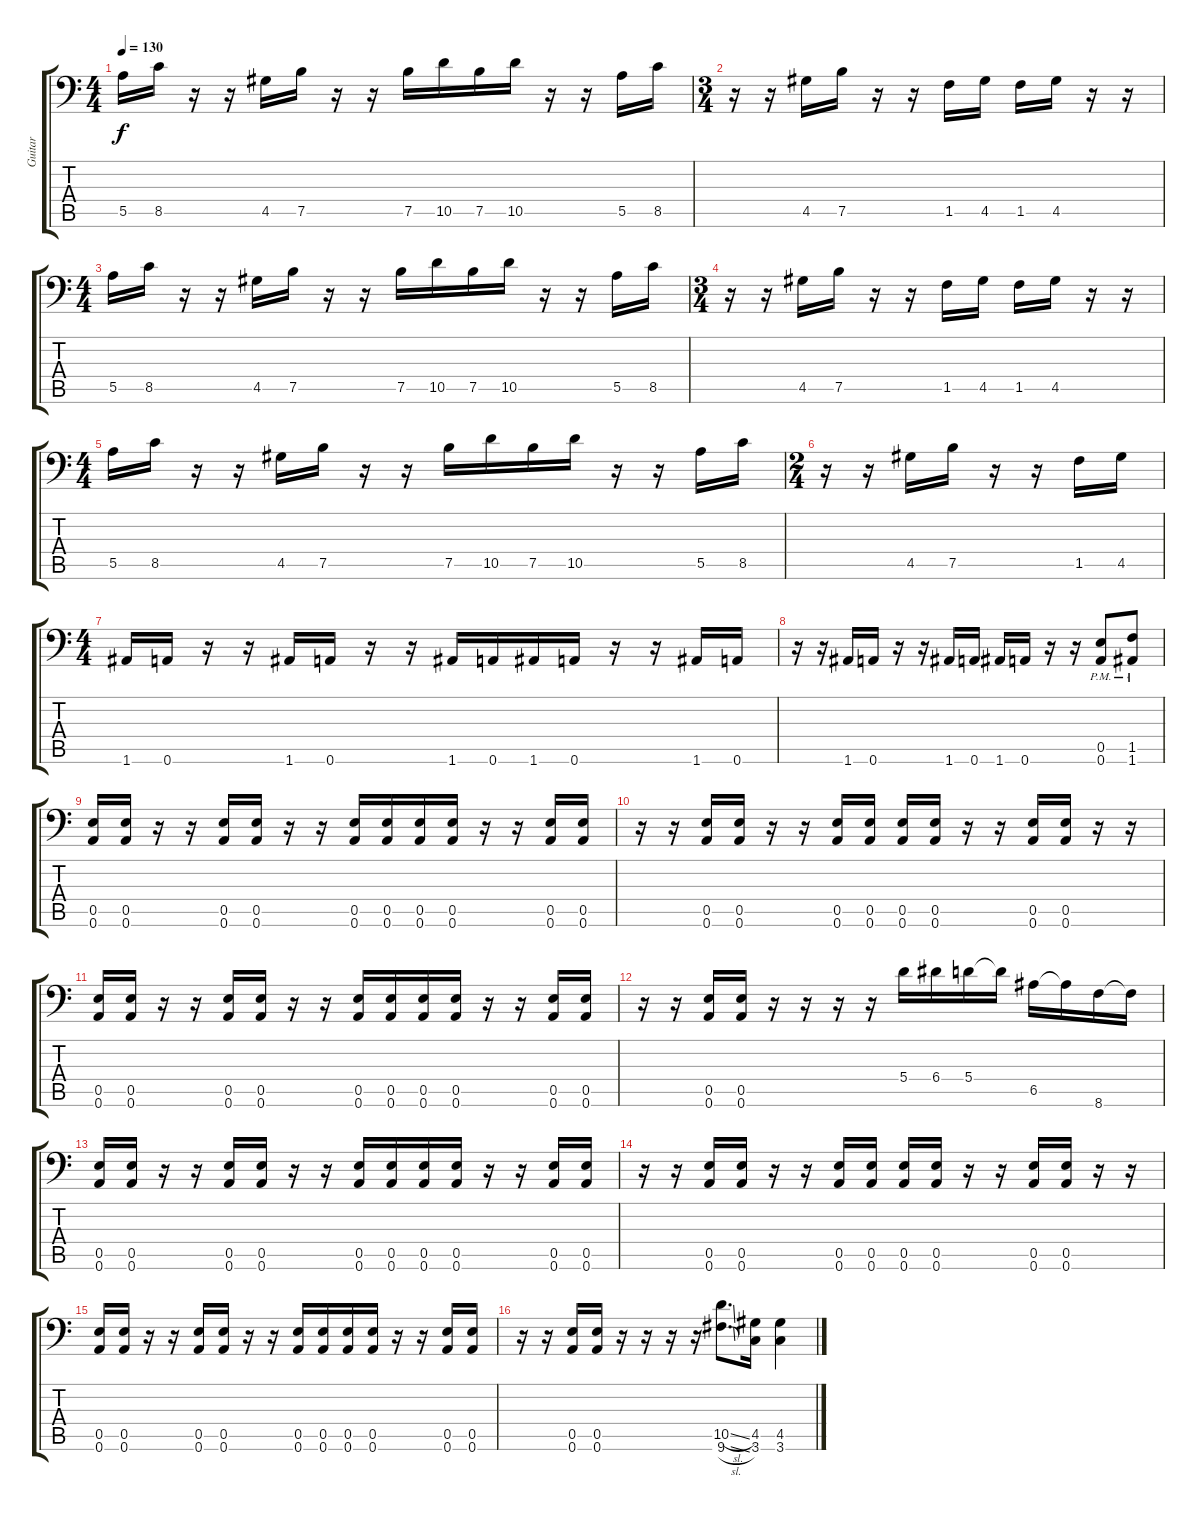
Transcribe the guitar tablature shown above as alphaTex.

\track ("Guitar" "Guitar") {instrument distortionguitar}
\staff {score tabs}
\tuning (B3 Gb3 D3 A2 E2 A1) {hide}
\ts (4 4)
\tempo 130
\clef f4
\ks c
5.5.16{dy f} 8.5.16 r.16 r.16 4.5.16 7.5.16 r.16 r.16 7.5.16 10.5.16 7.5.16 10.5.16 r.16 r.16 5.5.16 8.5.16 |
\ts (3 4)
r.16 r.16 4.5.16 7.5.16 r.16 r.16 1.5.16 4.5.16 1.5.16 4.5.16 r.16 r.16 |
\ts (4 4)
5.5.16 8.5.16 r.16 r.16 4.5.16 7.5.16 r.16 r.16 7.5.16 10.5.16 7.5.16 10.5.16 r.16 r.16 5.5.16 8.5.16 |
\ts (3 4)
r.16 r.16 4.5.16 7.5.16 r.16 r.16 1.5.16 4.5.16 1.5.16 4.5.16 r.16 r.16 |
\ts (4 4)
5.5.16 8.5.16 r.16 r.16 4.5.16 7.5.16 r.16 r.16 7.5.16 10.5.16 7.5.16 10.5.16 r.16 r.16 5.5.16 8.5.16 |
\ts (2 4)
r.16 r.16 4.5.16 7.5.16 r.16 r.16 1.5.16 4.5.16 |
\ts (4 4)
1.6.16 0.6.16 r.16 r.16 1.6.16 0.6.16 r.16 r.16 1.6.16 0.6.16 1.6.16 0.6.16 r.16 r.16 1.6.16 0.6.16 |
r.16 r.16 1.6.16 0.6.16 r.16 r.16 1.6.16 0.6.16 1.6.16 0.6.16 r.16 r.16 (0.5{pm} 0.6{pm}).8 (1.5{pm} 1.6{pm}).8 |
(0.5 0.6).16 (0.5 0.6).16 r.16 r.16 (0.5 0.6).16 (0.5 0.6).16 r.16 r.16 (0.5 0.6).16 (0.5 0.6).16 (0.5 0.6).16 (0.5 0.6).16 r.16 r.16 (0.5 0.6).16 (0.5 0.6).16 |
r.16 r.16 (0.5 0.6).16 (0.5 0.6).16 r.16 r.16 (0.5 0.6).16 (0.5 0.6).16 (0.5 0.6).16 (0.5 0.6).16 r.16 r.16 (0.5 0.6).16 (0.5 0.6).16 r.16 r.16 |
(0.5 0.6).16 (0.5 0.6).16 r.16 r.16 (0.5 0.6).16 (0.5 0.6).16 r.16 r.16 (0.5 0.6).16 (0.5 0.6).16 (0.5 0.6).16 (0.5 0.6).16 r.16 r.16 (0.5 0.6).16 (0.5 0.6).16 |
r.16 r.16 (0.5 0.6).16 (0.5 0.6).16 r.16 r.16 r.16 r.16 5.4.16 6.4.16 5.4.16 5.4{t}.16 6.5.16 6.5{t}.16 8.6.16 8.6{t}.16 |
(0.5 0.6).16 (0.5 0.6).16 r.16 r.16 (0.5 0.6).16 (0.5 0.6).16 r.16 r.16 (0.5 0.6).16 (0.5 0.6).16 (0.5 0.6).16 (0.5 0.6).16 r.16 r.16 (0.5 0.6).16 (0.5 0.6).16 |
r.16 r.16 (0.5 0.6).16 (0.5 0.6).16 r.16 r.16 (0.5 0.6).16 (0.5 0.6).16 (0.5 0.6).16 (0.5 0.6).16 r.16 r.16 (0.5 0.6).16 (0.5 0.6).16 r.16 r.16 |
(0.5 0.6).16 (0.5 0.6).16 r.16 r.16 (0.5 0.6).16 (0.5 0.6).16 r.16 r.16 (0.5 0.6).16 (0.5 0.6).16 (0.5 0.6).16 (0.5 0.6).16 r.16 r.16 (0.5 0.6).16 (0.5 0.6).16 |
r.16 r.16 (0.5 0.6).16 (0.5 0.6).16 r.16 r.16 r.16 r.16 (10.5{sl} 9.6{sl}).8{d} (4.5 3.6).16 (4.5 3.6).4
